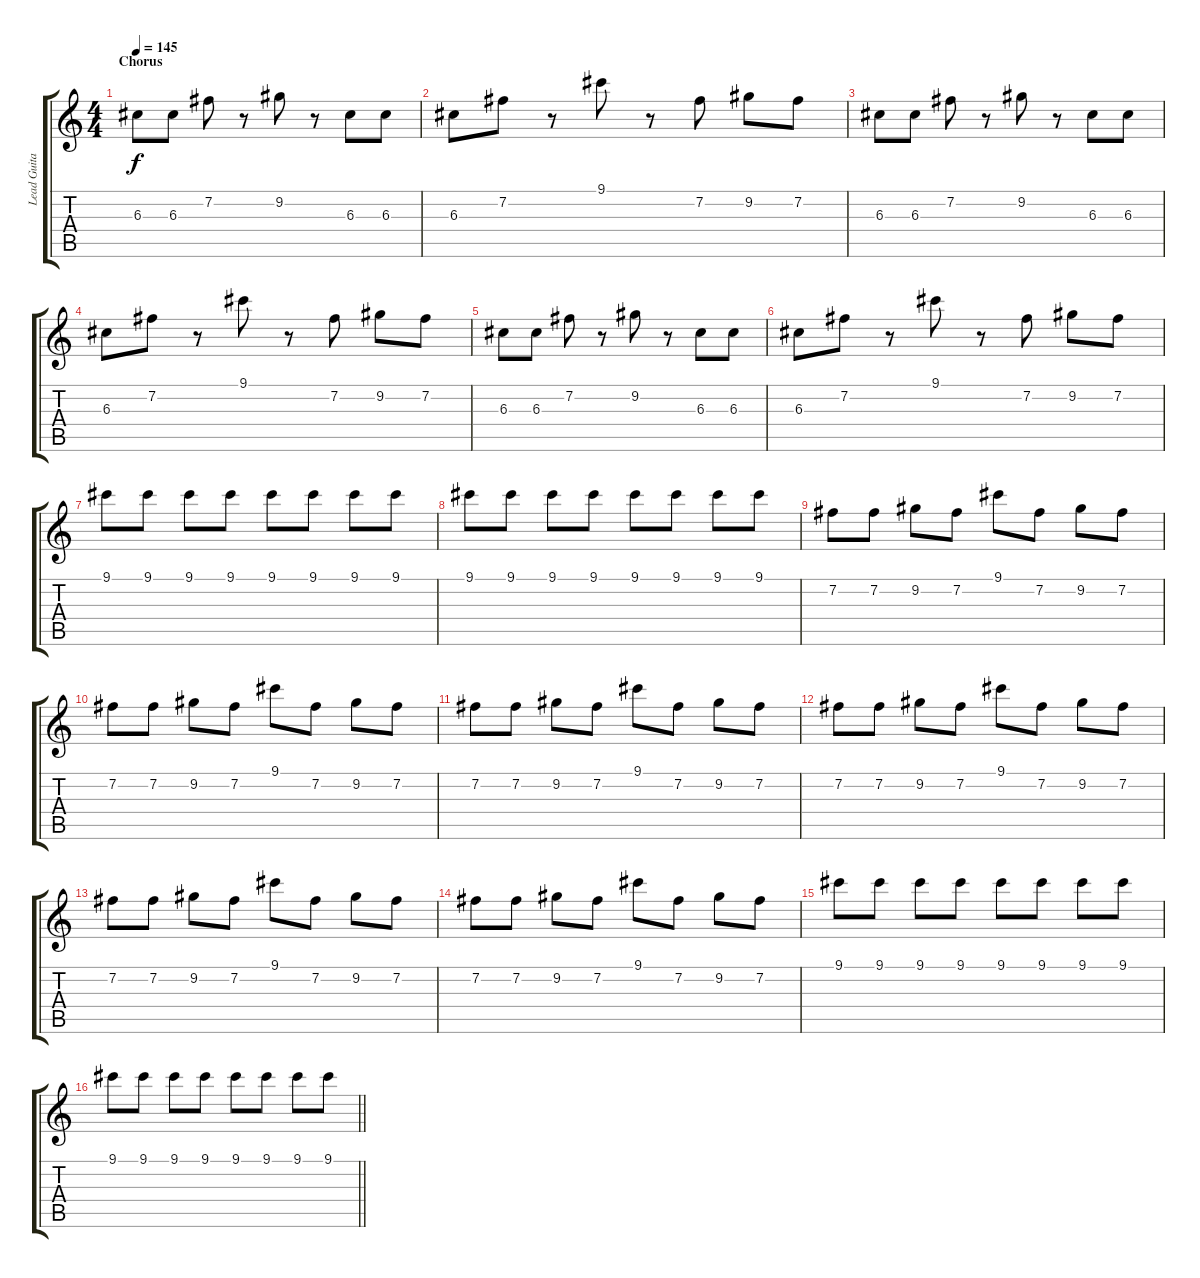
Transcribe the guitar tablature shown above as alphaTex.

\track ("Lead Guitar" "Lead Guita") {instrument acousticguitarsteel}
\staff {score tabs}
\tuning (E4 B3 G3 D3 A2 E2) {hide}
\ts (4 4)
\section ("" "Chorus")
\tempo 145
\clef g2
\ks c
6.3.8{dy f} 6.3.8 7.2.8 r.8 9.2.8 r.8 6.3.8 6.3.8 |
6.3.8 7.2.8 r.8 9.1.8 r.8 7.2.8 9.2.8 7.2.8 |
6.3.8 6.3.8 7.2.8 r.8 9.2.8 r.8 6.3.8 6.3.8 |
6.3.8 7.2.8 r.8 9.1.8 r.8 7.2.8 9.2.8 7.2.8 |
6.3.8 6.3.8 7.2.8 r.8 9.2.8 r.8 6.3.8 6.3.8 |
6.3.8 7.2.8 r.8 9.1.8 r.8 7.2.8 9.2.8 7.2.8 |
9.1.8 9.1.8 9.1.8 9.1.8 9.1.8 9.1.8 9.1.8 9.1.8 |
9.1.8 9.1.8 9.1.8 9.1.8 9.1.8 9.1.8 9.1.8 9.1.8 |
7.2.8 7.2.8 9.2.8 7.2.8 9.1.8 7.2.8 9.2.8 7.2.8 |
7.2.8 7.2.8 9.2.8 7.2.8 9.1.8 7.2.8 9.2.8 7.2.8 |
7.2.8 7.2.8 9.2.8 7.2.8 9.1.8 7.2.8 9.2.8 7.2.8 |
7.2.8 7.2.8 9.2.8 7.2.8 9.1.8 7.2.8 9.2.8 7.2.8 |
7.2.8 7.2.8 9.2.8 7.2.8 9.1.8 7.2.8 9.2.8 7.2.8 |
7.2.8 7.2.8 9.2.8 7.2.8 9.1.8 7.2.8 9.2.8 7.2.8 |
9.1.8 9.1.8 9.1.8 9.1.8 9.1.8 9.1.8 9.1.8 9.1.8 |
\barLineRight lightlight
9.1.8 9.1.8 9.1.8 9.1.8 9.1.8 9.1.8 9.1.8 9.1.8
